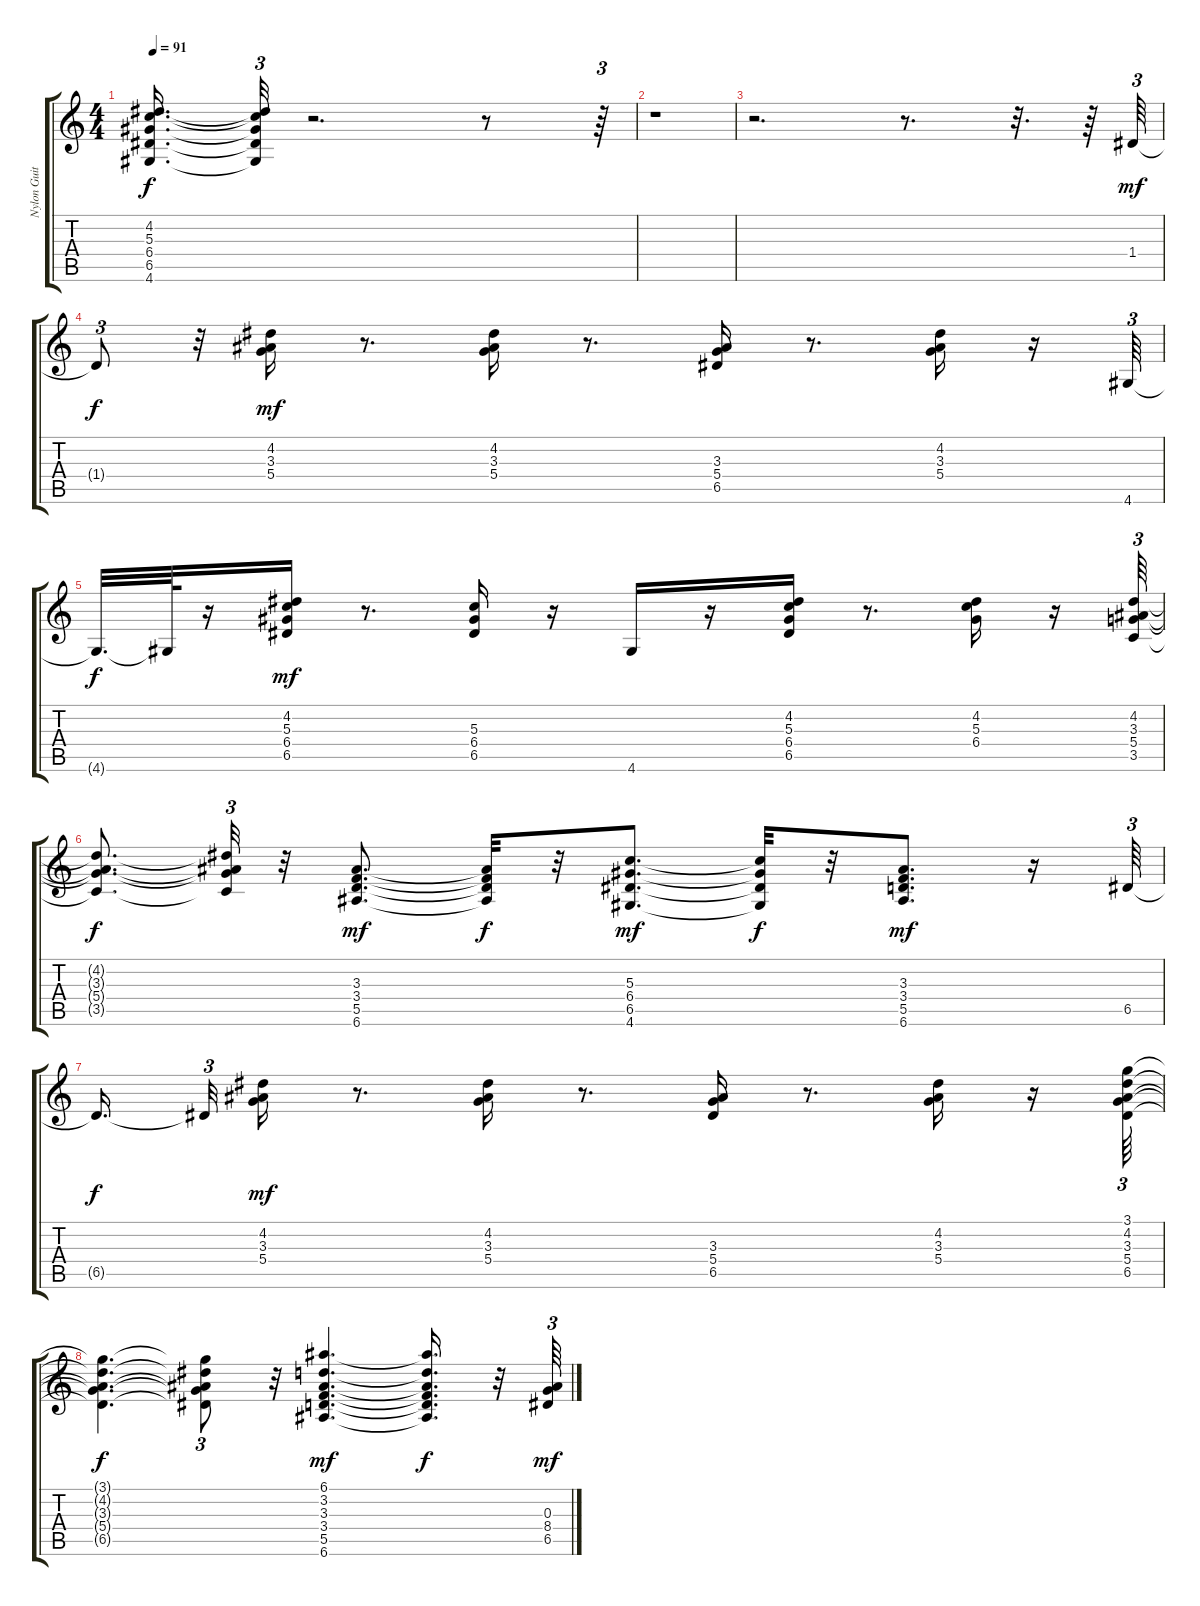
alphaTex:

\track ("Nylon Guitar" "Nylon Guit") {instrument acousticguitarnylon}
\staff {score tabs}
\tuning (E4 B3 G3 D3 A2 E2) {hide}
\ts (4 4)
\tempo 91
\clef g2
\ks c
(4.2{t} 5.3{t} 6.4{t} 6.5{t} 4.6{t}).16{d dy f} (4.2{t} 5.3{t} 6.4{t} 6.5{t} 4.6{t}).32{tu (3 2)} r.2{d} r.8 r.64{tu (3 2)} |
r.1 |
r.2{d} r.8{d} r.32{d} r.64 1.4.64{tu (3 2) dy mf} |
1.4{t}.8{tu (3 2) dy f} r.32 (4.2 3.3 5.4).16{dy mf} r.8{d} (4.2 3.3 5.4).16 r.8{d} (3.3 5.4 6.5).16 r.8{d} (4.2 3.3 5.4).16 r.16 4.6.64{tu (3 2)} |
4.6{t}.32{d dy f} 4.6{t}.64 r.16 (4.2 5.3 6.4 6.5).16{dy mf} r.8{d} (5.3 6.4 6.5).16 r.16 4.6.16 r.16 (4.2 5.3 6.4 6.5).16 r.8{d} (4.2 5.3 6.4).16 r.16 (4.2 3.3 5.4 3.5).64{tu (3 2)} |
(4.2{t} 3.3{t} 5.4{t} 3.5{t}).8{d dy f} (4.2{t} 3.3{t} 5.4{t} 3.5{t}).32{tu (3 2)} r.32 (3.3 3.4 5.5 6.6).8{d dy mf} (3.3{t} 3.4{t} 5.5{t} 6.6{t}).32{dy f} r.32 (5.3 6.4 6.5 4.6).8{d dy mf} (5.3{t} 6.4{t} 6.5{t} 4.6{t}).32{dy f} r.32 (3.3 3.4 5.5 6.6).8{d dy mf} r.16 6.5.64{tu (3 2)} |
6.5{t}.16{d dy f} 6.5{t}.32{tu (3 2)} (4.2 3.3 5.4).16{dy mf} r.8{d} (4.2 3.3 5.4).16 r.8{d} (3.3 5.4 6.5).16 r.8{d} (4.2 3.3 5.4).16 r.16 (3.1 4.2 3.3 5.4 6.5).64{tu (3 2)} |
(3.1{t} 4.2{t} 3.3{t} 5.4{t} 6.5{t}).4{d dy f} (3.1{t} 4.2{t} 3.3{t} 5.4{t} 6.5{t}).8{tu (3 2)} r.32 (6.1 3.2 3.3 3.4 5.5 6.6).4{d dy mf} (6.1{t} 3.2{t} 3.3{t} 3.4{t} 5.5{t} 6.6{t}).16{d dy f} r.32 (0.3 8.4 6.5).64{tu (3 2) dy mf}
